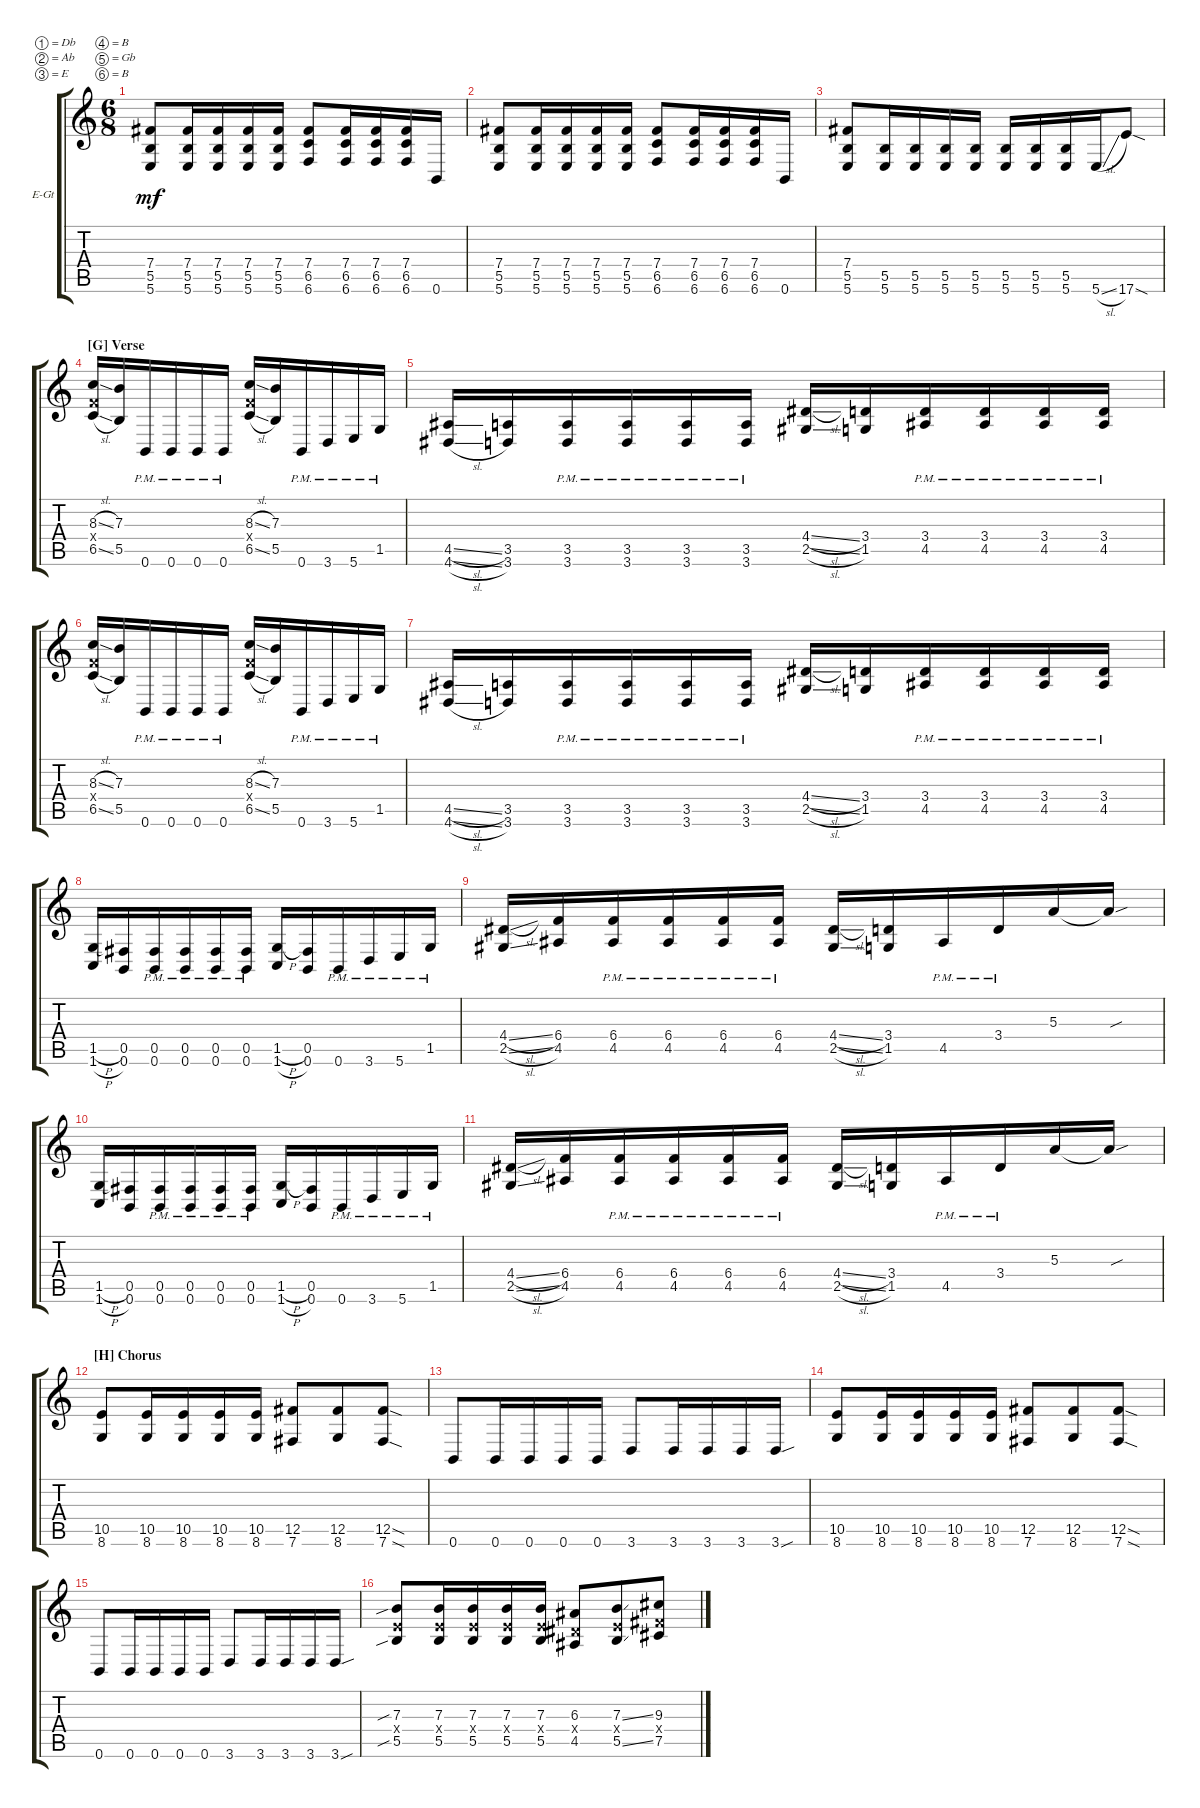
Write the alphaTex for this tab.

\defaultSystemsLayout 4
\bracketExtendMode groupsimilarinstruments
\firstSystemTrackNameOrientation horizontal
\otherSystemsTrackNameOrientation horizontal
\track ("Mick Thomson" "E-Gt") {instrument distortionguitar}
\staff {score tabs}
\tuning (Db4 Ab3 E3 B2 Gb2 B1)
\ts (6 8)
\tempo (85 hide)
\clef g2
\ks c
(7.4 5.5 5.6).8{dy mf} (7.4 5.5 5.6).16 (7.4 5.5 5.6).16 (7.4 5.5 5.6).16 (7.4 5.5 5.6).16 (7.4 6.5 6.6).8 (7.4 6.5 6.6).16 (7.4 6.5 6.6).16 (7.4 6.5 6.6).16 0.6.16 |
(7.4 5.5 5.6).8 (7.4 5.5 5.6).16 (7.4 5.5 5.6).16 (7.4 5.5 5.6).16 (7.4 5.5 5.6).16 (7.4 6.5 6.6).8 (7.4 6.5 6.6).16 (7.4 6.5 6.6).16 (7.4 6.5 6.6).16 0.6.16 |
(7.4 5.5 5.6).8 (5.5 5.6).16 (5.5 5.6).16 (5.5 5.6).16 (5.5 5.6).16 (5.5 5.6).16 (5.5 5.6).16 (5.5 5.6).16 5.6{sl}.16 17.6{sod}.8 |
\section ("G" "Verse")
(8.3{sl} 6.5{sl} 6.4{x}).16 (5.5 7.3).16 0.6{pm}.16 0.6{pm}.16 0.6{pm}.16 0.6{pm}.16 (8.3{sl} 6.5{sl} 6.4{x}).16 (5.5 7.3).16 0.6{pm}.16 3.6{pm}.16 5.6{pm}.16 1.5{pm}.16 |
(4.5{sl} 4.6{sl}).16 (3.5 3.6).16 (3.5{pm} 3.6{pm}).16 (3.5{pm} 3.6{pm}).16 (3.5{pm} 3.6{pm}).16 (3.5{pm} 3.6{pm}).16 (2.5{sl} 4.4{sl}).16 (1.5 3.4).16 (3.4{pm} 4.5{pm}).16 (3.4{pm} 4.5{pm}).16 (3.4{pm} 4.5{pm}).16 (3.4{pm} 4.5{pm}).16 |
(8.3{sl} 6.5{sl} 6.4{x}).16 (5.5 7.3).16 0.6{pm}.16 0.6{pm}.16 0.6{pm}.16 0.6{pm}.16 (8.3{sl} 6.5{sl} 6.4{x}).16 (5.5 7.3).16 0.6{pm}.16 3.6{pm}.16 5.6{pm}.16 1.5{pm}.16 |
(4.5{sl} 4.6{sl}).16 (3.5 3.6).16 (3.5{pm} 3.6{pm}).16 (3.5{pm} 3.6{pm}).16 (3.5{pm} 3.6{pm}).16 (3.5{pm} 3.6{pm}).16 (2.5{sl} 4.4{sl}).16 (1.5 3.4).16 (3.4{pm} 4.5{pm}).16 (3.4{pm} 4.5{pm}).16 (3.4{pm} 4.5{pm}).16 (3.4{pm} 4.5{pm}).16 |
(1.6{h} 1.5{h}).16 (0.6 0.5).16 (0.6{pm} 0.5{pm}).16 (0.6{pm} 0.5{pm}).16 (0.6{pm} 0.5{pm}).16 (0.6{pm} 0.5{pm}).16 (1.6{h} 1.5{h}).16 (0.6 0.5).16 0.6{pm}.16 3.6{pm}.16 5.6{pm}.16 1.5{pm}.16 |
(2.5{sl} 4.4{sl}).16 (4.5 6.4).16 (4.5{pm} 6.4{pm}).16 (4.5{pm} 6.4{pm}).16 (4.5{pm} 6.4{pm}).16 (4.5{pm} 6.4{pm}).16 (2.5{sl} 4.4{sl}).16 (1.5 3.4).16 4.5{pm}.16 3.4{pm}.16 5.3.16 5.3{sou t}.16 |
(1.6{h} 1.5{h}).16 (0.6 0.5).16 (0.6{pm} 0.5{pm}).16 (0.6{pm} 0.5{pm}).16 (0.6{pm} 0.5{pm}).16 (0.6{pm} 0.5{pm}).16 (1.6{h} 1.5{h}).16 (0.6 0.5).16 0.6{pm}.16 3.6{pm}.16 5.6{pm}.16 1.5{pm}.16 |
(2.5{sl} 4.4{sl}).16 (4.5 6.4).16 (4.5{pm} 6.4{pm}).16 (4.5{pm} 6.4{pm}).16 (4.5{pm} 6.4{pm}).16 (4.5{pm} 6.4{pm}).16 (2.5{sl} 4.4{sl}).16 (1.5 3.4).16 4.5{pm}.16 3.4{pm}.16 5.3.16 5.3{sou t}.16 |
\section ("H" "Chorus")
(8.6 10.5).8 (8.6 10.5).16 (8.6 10.5).16 (8.6 10.5).16 (8.6 10.5).16 (7.6 12.5).8 (8.6 12.5).8 (7.6{sod} 12.5{sod}).8 |
0.6.8 0.6.16 0.6.16 0.6.16 0.6.16 3.6.8 3.6.16 3.6.16 3.6.16 3.6{sou}.16 |
(8.6 10.5).8 (8.6 10.5).16 (8.6 10.5).16 (8.6 10.5).16 (8.6 10.5).16 (7.6 12.5).8 (8.6 12.5).8 (7.6{sod} 12.5{sod}).8 |
0.6.8 0.6.16 0.6.16 0.6.16 0.6.16 3.6.8 3.6.16 3.6.16 3.6.16 3.6{sou}.16 |
(5.5{sib} 5.4{x} 7.3{sib}).8 (5.5 5.4{x} 7.3).16 (5.5 5.4{x} 7.3).16 (5.5 5.4{x} 7.3).16 (5.5 5.4{x} 7.3).16 (4.5 4.4{x} 6.3).8 (5.5{ss} 5.4{x} 7.3{ss}).8 (7.5 7.4{x} 9.3).8
